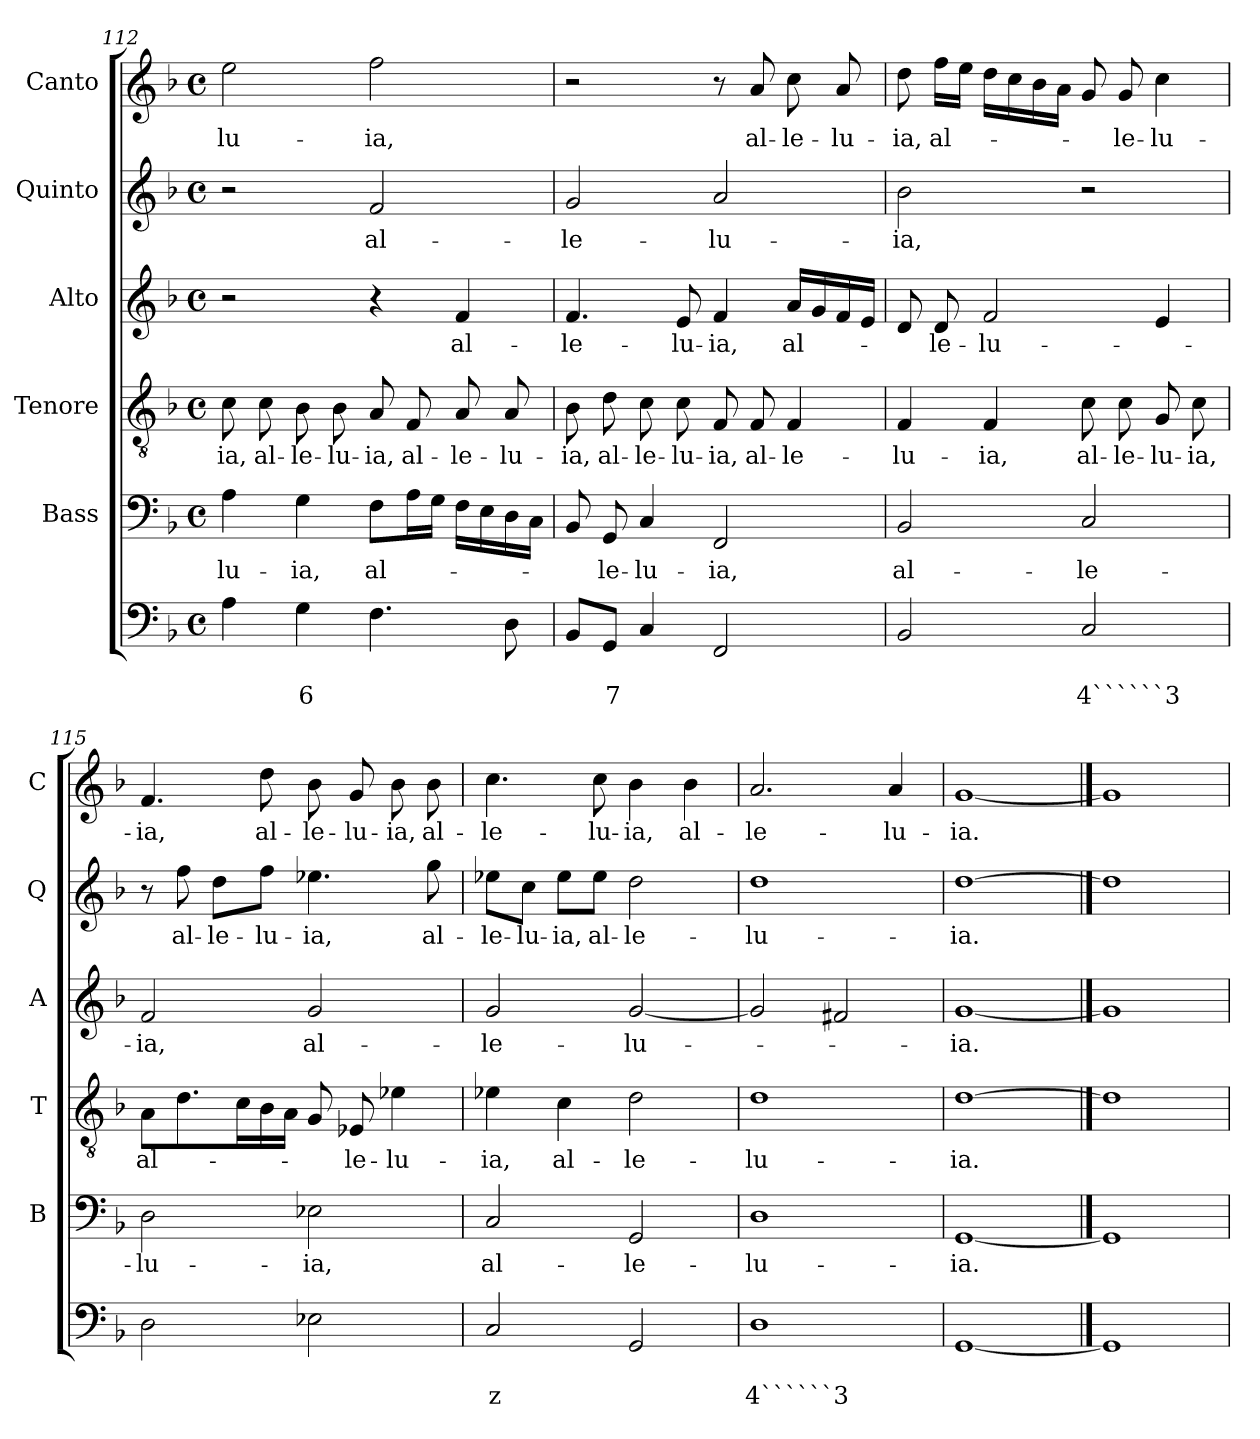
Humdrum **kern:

**kern	**text	**text	**kern	**text	**kern	**text	**kern	**text	**kern	**text	**kern	**text
*part6	*part6	*part6	*part5	*part5	*part4	*part4	*part3	*part3	*part2	*part2	*part1	*part1
*staff6	*staff6	*staff6	*staff5	*staff5	*staff4	*staff4	*staff3	*staff3	*staff2	*staff2	*staff1	*staff1
*	*	*	*I"Bass	*	*I"Tenore	*	*I"Alto	*	*I"Quinto	*	*I"Canto	*
*	*	*	*I'B	*	*I'T	*	*I'A	*	*I'Q	*	*I'C	*
!!LO:PB:g=z
*clefF4	*	*	*clefF4	*	*clefGv2	*	*clefG2	*	*clefG2	*	*clefG2	*
*k[b-]	*	*	*k[b-]	*	*k[b-]	*	*k[b-]	*	*k[b-]	*	*k[b-]	*
*F:	*	*	*F:	*	*F:	*	*F:	*	*F:	*	*F:	*
*M4/4	*	*	*M4/4	*	*M4/4	*	*M4/4	*	*M4/4	*	*M4/4	*
*met(c)	*	*	*met(c)	*	*met(c)	*	*met(c)	*	*met(c)	*	*met(c)	*
=112	=112	=112	=112	=112	=112	=112	=112	=112	=112	=112	=112	=112
!	!	!	!	!LO:LY:b	!	!LO:LY:b	!	!	!	!	!	!LO:LY:b
4A\	.	.	4A\	-lu-	8c\	-ia,	2r	.	2r	.	2ee\	-lu-
!	!	!	!	!	!	!LO:LY:b	!	!	!	!	!	!
.	.	.	.	.	8c\	al-	.	.	.	.	.	.
!	!	!LO:LY:b	!	!LO:LY:b	!	!LO:LY:b	!	!	!	!	!	!
4G\	.	6	4G\	-ia,	8B-\	-le-	.	.	.	.	.	.
!	!	!	!	!	!	!LO:LY:b	!	!	!	!	!	!
.	.	.	.	.	8B-\	-lu-	.	.	.	.	.	.
!	!	!	!	!LO:LY:b	!	!LO:LY:b	!	!	!	!LO:LY:b	!	!LO:LY:b
4.F\	.	.	8F\L	al-	8A/	-ia,	4r	.	2f/	al-	2ff\	-ia,
!	!	!	!	!	!	!LO:LY:b	!	!	!	!	!	!
.	.	.	16A\L	.	8F/	al-	.	.	.	.	.	.
.	.	.	16G\JJ	.	.	.	.	.	.	.	.	.
!	!	!	!	!	!	!LO:LY:b	!	!LO:LY:b	!	!	!	!
.	.	.	16F\LL	.	8A/	-le-	4f/	al-	.	.	.	.
.	.	.	16E\	.	.	.	.	.	.	.	.	.
!	!	!	!	!	!	!LO:LY:b	!	!	!	!	!	!
8D\	.	.	16D\	.	8A/	-lu-	.	.	.	.	.	.
.	.	.	16C\JJ	.	.	.	.	.	.	.	.	.
=113	=113	=113	=113	=113	=113	=113	=113	=113	=113	=113	=113	=113
!	!	!	!	!	!	!LO:LY:b	!	!LO:LY:b	!	!LO:LY:b	!	!
8BB-/L	.	.	8BB-/	.	8B-\	-ia,	4.f/	-le-	2g/	-le-	2r	.
!	!	!LO:LY:b	!	!LO:LY:b	!	!LO:LY:b	!	!	!	!	!	!
8GG/J	.	7	8GG/	-le-	8d\	al-	.	.	.	.	.	.
!	!	!	!	!LO:LY:b	!	!LO:LY:b	!	!	!	!	!	!
4C/	.	.	4C/	-lu-	8c\	-le-	.	.	.	.	.	.
!	!	!	!	!	!	!LO:LY:b	!	!LO:LY:b	!	!	!	!
.	.	.	.	.	8c\	-lu-	8e/	-lu-	.	.	.	.
!	!	!	!	!LO:LY:b	!	!LO:LY:b	!	!LO:LY:b	!	!LO:LY:b	!	!
2FF/	.	.	2FF/	-ia,	8F/	-ia,	4f/	-ia,	2a/	-lu-	8r	.
!	!	!	!	!	!	!LO:LY:b	!	!	!	!	!	!LO:LY:b
.	.	.	.	.	8F/	al-	.	.	.	.	8a/	al-
!	!	!	!	!	!	!LO:LY:b	!	!LO:LY:b	!	!	!	!LO:LY:b
.	.	.	.	.	4F/	-le-	16a/LL	al-	.	.	8cc\	-le-
.	.	.	.	.	.	.	16g/	.	.	.	.	.
!	!	!	!	!	!	!	!	!	!	!	!	!LO:LY:b
.	.	.	.	.	.	.	16f/	.	.	.	8a/	-lu-
.	.	.	.	.	.	.	16e/JJ	.	.	.	.	.
=114	=114	=114	=114	=114	=114	=114	=114	=114	=114	=114	=114	=114
!	!	!	!	!LO:LY:b	!	!LO:LY:b	!	!	!	!LO:LY:b	!	!LO:LY:b
2BB-/	.	.	2BB-/	al-	4F/	-lu-	8d/	.	2b-\	-ia,	8dd\	-ia,
!	!	!	!	!	!	!	!	!LO:LY:b	!	!	!	!LO:LY:b
.	.	.	.	.	.	.	8d/	-le-	.	.	16ff\LL	al-
.	.	.	.	.	.	.	.	.	.	.	16ee\JJ	.
!	!	!	!	!	!	!LO:LY:b	!	!LO:LY:b	!	!	!	!
.	.	.	.	.	4F/	-ia,	2f/	-lu-	.	.	16dd\LL	.
.	.	.	.	.	.	.	.	.	.	.	16cc\	.
.	.	.	.	.	.	.	.	.	.	.	16b-\	.
.	.	.	.	.	.	.	.	.	.	.	16a\JJ	.
!	!	!LO:LY:b	!	!LO:LY:b	!	!LO:LY:b	!	!	!	!	!	!
2C/	.	4``````3	2C/	-le-	8c\	al-	.	.	2r	.	8g/	.
!	!	!	!	!	!	!LO:LY:b	!	!	!	!	!	!LO:LY:b
.	.	.	.	.	8c\	-le-	.	.	.	.	8g/	-le-
!	!	!	!	!	!	!LO:LY:b	!	!	!	!	!	!LO:LY:b
.	.	.	.	.	8G/	-lu-	4e/	.	.	.	4cc\	-lu-
!	!	!	!	!	!	!LO:LY:b	!	!	!	!	!	!
.	.	.	.	.	8c\	-ia,	.	.	.	.	.	.
!!LO:LB:g=z
=115	=115	=115	=115	=115	=115	=115	=115	=115	=115	=115	=115	=115
!	!	!	!	!LO:LY:b	!	!LO:LY:b	!	!LO:LY:b	!	!	!	!LO:LY:b
2D\	.	.	2D\	-lu-	8A\L	al-	2f/	-ia,	8r	.	4.f/	-ia,
!	!	!	!	!	!	!	!	!	!	!LO:LY:b	!	!
.	.	.	.	.	8.d\	.	.	.	8ff\	al-	.	.
!	!	!	!	!	!	!	!	!	!	!LO:LY:b	!	!
.	.	.	.	.	.	.	.	.	8dd\L	-le-	.	.
.	.	.	.	.	16c\L	.	.	.	.	.	.	.
!	!	!	!	!	!	!	!	!	!	!LO:LY:b	!	!LO:LY:b
.	.	.	.	.	16B-\	.	.	.	8ff\J	-lu-	8dd\	al-
.	.	.	.	.	16A\JJ	.	.	.	.	.	.	.
!	!	!	!	!LO:LY:b	!	!	!	!LO:LY:b	!	!LO:LY:b	!	!LO:LY:b
2E-X\	.	.	2E-X\	-ia,	8G/	.	2g/	al-	4.ee-X\	-ia,	8b-\	-le-
!	!	!	!	!	!	!LO:LY:b	!	!	!	!	!	!LO:LY:b
.	.	.	.	.	8E-X/	-le-	.	.	.	.	8g/	-lu-
!	!	!	!	!	!	!LO:LY:b	!	!	!	!	!	!LO:LY:b
.	.	.	.	.	4e-X\	-lu-	.	.	.	.	8b-\	-ia,
!	!	!	!	!	!	!	!	!	!	!LO:LY:b	!	!LO:LY:b
.	.	.	.	.	.	.	.	.	8gg\	al-	8b-\	al-
=116	=116	=116	=116	=116	=116	=116	=116	=116	=116	=116	=116	=116
!	!	!LO:LY:b	!	!LO:LY:b	!	!LO:LY:b	!	!LO:LY:b	!	!LO:LY:b	!	!LO:LY:b
2C/	.	z	2C/	al-	4e-X\	-ia,	2g/	-le-	8ee-X\L	-le-	4.cc\	-le-
!	!	!	!	!	!	!	!	!	!	!LO:LY:b	!	!
.	.	.	.	.	.	.	.	.	8cc\J	-lu-	.	.
!	!	!	!	!	!	!LO:LY:b	!	!	!	!LO:LY:b	!	!
.	.	.	.	.	4c\	al-	.	.	8ee-\L	-ia,	.	.
!	!	!	!	!	!	!	!	!	!	!LO:LY:b	!	!LO:LY:b
.	.	.	.	.	.	.	.	.	8ee-\J	al-	8cc\	-lu-
!	!	!	!	!LO:LY:b	!	!LO:LY:b	!	!LO:LY:b	!	!LO:LY:b	!	!LO:LY:b
2GG/	.	.	2GG/	-le-	2d\	-le-	[2g/	-lu-	2dd\	-le-	4b-\	-ia,
!	!	!	!	!	!	!	!	!	!	!	!	!LO:LY:b
.	.	.	.	.	.	.	.	.	.	.	4b-\	al-
=117	=117	=117	=117	=117	=117	=117	=117	=117	=117	=117	=117	=117
!	!	!LO:LY:b	!	!LO:LY:b	!	!LO:LY:b	!	!	!	!LO:LY:b	!	!LO:LY:b
1D	.	4``````3	1D	-lu-	1d	-lu-	2g/]	.	1dd	-lu-	2.a/	-le-
.	.	.	.	.	.	.	2f#X/	.	.	.	.	.
!	!	!	!	!	!	!	!	!	!	!	!	!LO:LY:b
.	.	.	.	.	.	.	.	.	.	.	4a/	-lu-
=118	=118	=118	=118	=118	=118	=118	=118	=118	=118	=118	=118	=118
!	!	!	!	!LO:LY:b	!	!LO:LY:b	!	!LO:LY:b	!	!LO:LY:b	!	!LO:LY:b
[1GG	.	.	[1GG	-ia.	[1d	-ia.	[1g	-ia.	[1dd	-ia.	[1g	-ia.
==119	==119	==119	==119	==119	==119	==119	==119	==119	==119	==119	==119	==119
1GG]	.	.	1GG]	.	1d]	.	1g]	.	1dd]	.	1g]	.
=	=	=	=	=	=	=	=	=	=	=	=	=
*-	*-	*-	*-	*-	*-	*-	*-	*-	*-	*-	*-	*-
